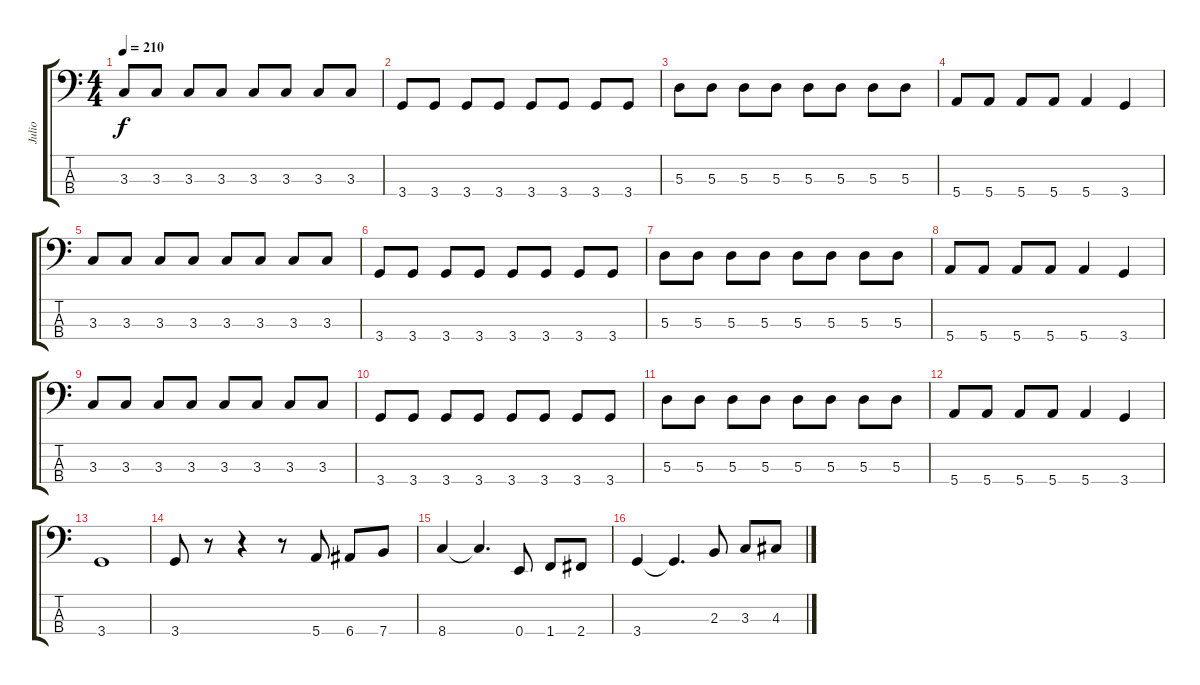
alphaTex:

\track ("Julio" "Julio") {instrument electricbassfinger}
\staff {score tabs}
\tuning (G2 D2 A1 E1) {hide}
\ts (4 4)
\tempo 210
\clef f4
\ks c
3.3.8{dy f} 3.3.8 3.3.8 3.3.8 3.3.8 3.3.8 3.3.8 3.3.8 |
3.4.8 3.4.8 3.4.8 3.4.8 3.4.8 3.4.8 3.4.8 3.4.8 |
5.3.8 5.3.8 5.3.8 5.3.8 5.3.8 5.3.8 5.3.8 5.3.8 |
5.4.8 5.4.8 5.4.8 5.4.8 5.4.4 3.4.4 |
3.3.8 3.3.8 3.3.8 3.3.8 3.3.8 3.3.8 3.3.8 3.3.8 |
3.4.8 3.4.8 3.4.8 3.4.8 3.4.8 3.4.8 3.4.8 3.4.8 |
5.3.8 5.3.8 5.3.8 5.3.8 5.3.8 5.3.8 5.3.8 5.3.8 |
5.4.8 5.4.8 5.4.8 5.4.8 5.4.4 3.4.4 |
3.3.8 3.3.8 3.3.8 3.3.8 3.3.8 3.3.8 3.3.8 3.3.8 |
3.4.8 3.4.8 3.4.8 3.4.8 3.4.8 3.4.8 3.4.8 3.4.8 |
5.3.8 5.3.8 5.3.8 5.3.8 5.3.8 5.3.8 5.3.8 5.3.8 |
5.4.8 5.4.8 5.4.8 5.4.8 5.4.4 3.4.4 |
3.4.1 |
3.4.8 r.8 r.4 r.8 5.4.8 6.4.8 7.4.8 |
8.4.4 8.4{t}.4{d} 0.4.8 1.4.8 2.4.8 |
3.4.4 3.4{t}.4{d} 2.3.8 3.3.8 4.3.8
